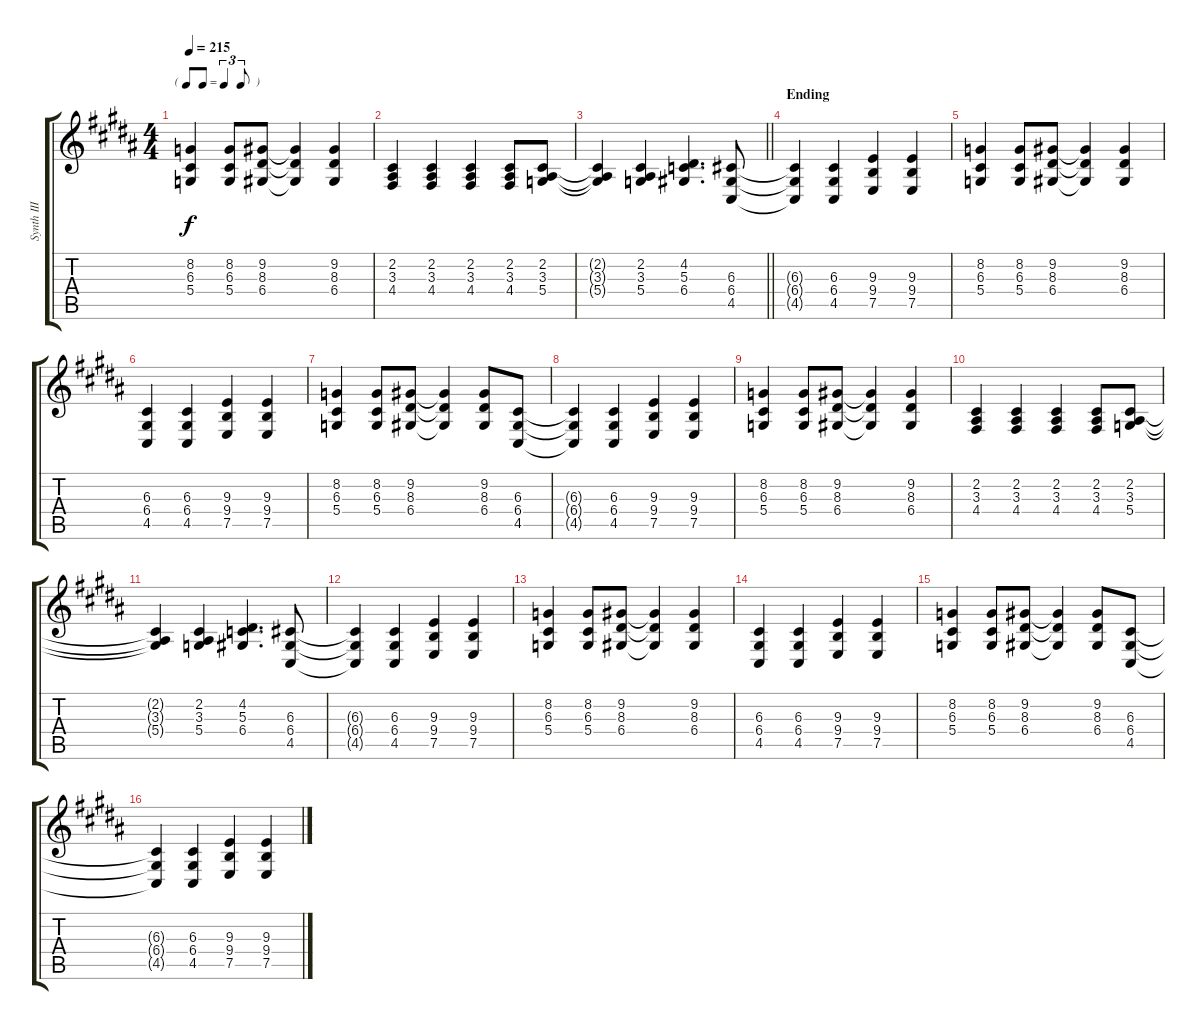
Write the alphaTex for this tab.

\track ("Synth III (Kotobuki Tsumugi)" "Synth III ") {instrument rockorgan}
\staff {score tabs}
\tuning (E4 B3 G3 D3 A2 E2) {hide}
\ts (4 4)
\tf triplet8th
\tempo 215
\clef g2
\ks b
(8.2 6.3 5.4).4{dy f} (8.2 6.3 5.4).8 (9.2 8.3 6.4).8 (9.2{t} 8.3{t} 6.4{t}).4 (9.2 8.3 6.4).4 |
(2.2 3.3 4.4).4 (2.2 3.3 4.4).4 (2.2 3.3 4.4).4 (2.2 3.3 4.4).8 (2.2 3.3 5.4).8 |
\barLineRight lightlight
(2.2{t} 3.3{t} 5.4{t}).4 (2.2 3.3 5.4).4 (4.2 5.3 6.4).4{d} (6.3 6.4 4.5).8 |
\section ("" "Ending")
(6.3{t} 6.4{t} 4.5{t}).4 (6.3 6.4 4.5).4 (9.3 9.4 7.5).4 (9.3 9.4 7.5).4 |
(8.2 6.3 5.4).4 (8.2 6.3 5.4).8 (9.2 8.3 6.4).8 (9.2{t} 8.3{t} 6.4{t}).4 (9.2 8.3 6.4).4 |
(6.3 6.4 4.5).4 (6.3 6.4 4.5).4 (9.3 9.4 7.5).4 (9.3 9.4 7.5).4 |
(8.2 6.3 5.4).4 (8.2 6.3 5.4).8 (9.2 8.3 6.4).8 (9.2{t} 8.3{t} 6.4{t}).4 (9.2 8.3 6.4).8 (6.3 6.4 4.5).8 |
(6.3{t} 6.4{t} 4.5{t}).4 (6.3 6.4 4.5).4 (9.3 9.4 7.5).4 (9.3 9.4 7.5).4 |
(8.2 6.3 5.4).4 (8.2 6.3 5.4).8 (9.2 8.3 6.4).8 (9.2{t} 8.3{t} 6.4{t}).4 (9.2 8.3 6.4).4 |
(2.2 3.3 4.4).4 (2.2 3.3 4.4).4 (2.2 3.3 4.4).4 (2.2 3.3 4.4).8 (2.2 3.3 5.4).8 |
(2.2{t} 3.3{t} 5.4{t}).4 (2.2 3.3 5.4).4 (4.2 5.3 6.4).4{d} (6.3 6.4 4.5).8 |
(6.3{t} 6.4{t} 4.5{t}).4 (6.3 6.4 4.5).4 (9.3 9.4 7.5).4 (9.3 9.4 7.5).4 |
(8.2 6.3 5.4).4 (8.2 6.3 5.4).8 (9.2 8.3 6.4).8 (9.2{t} 8.3{t} 6.4{t}).4 (9.2 8.3 6.4).4 |
(6.3 6.4 4.5).4 (6.3 6.4 4.5).4 (9.3 9.4 7.5).4 (9.3 9.4 7.5).4 |
(8.2 6.3 5.4).4 (8.2 6.3 5.4).8 (9.2 8.3 6.4).8 (9.2{t} 8.3{t} 6.4{t}).4 (9.2 8.3 6.4).8 (6.3 6.4 4.5).8 |
(6.3{t} 6.4{t} 4.5{t}).4 (6.3 6.4 4.5).4 (9.3 9.4 7.5).4 (9.3 9.4 7.5).4
